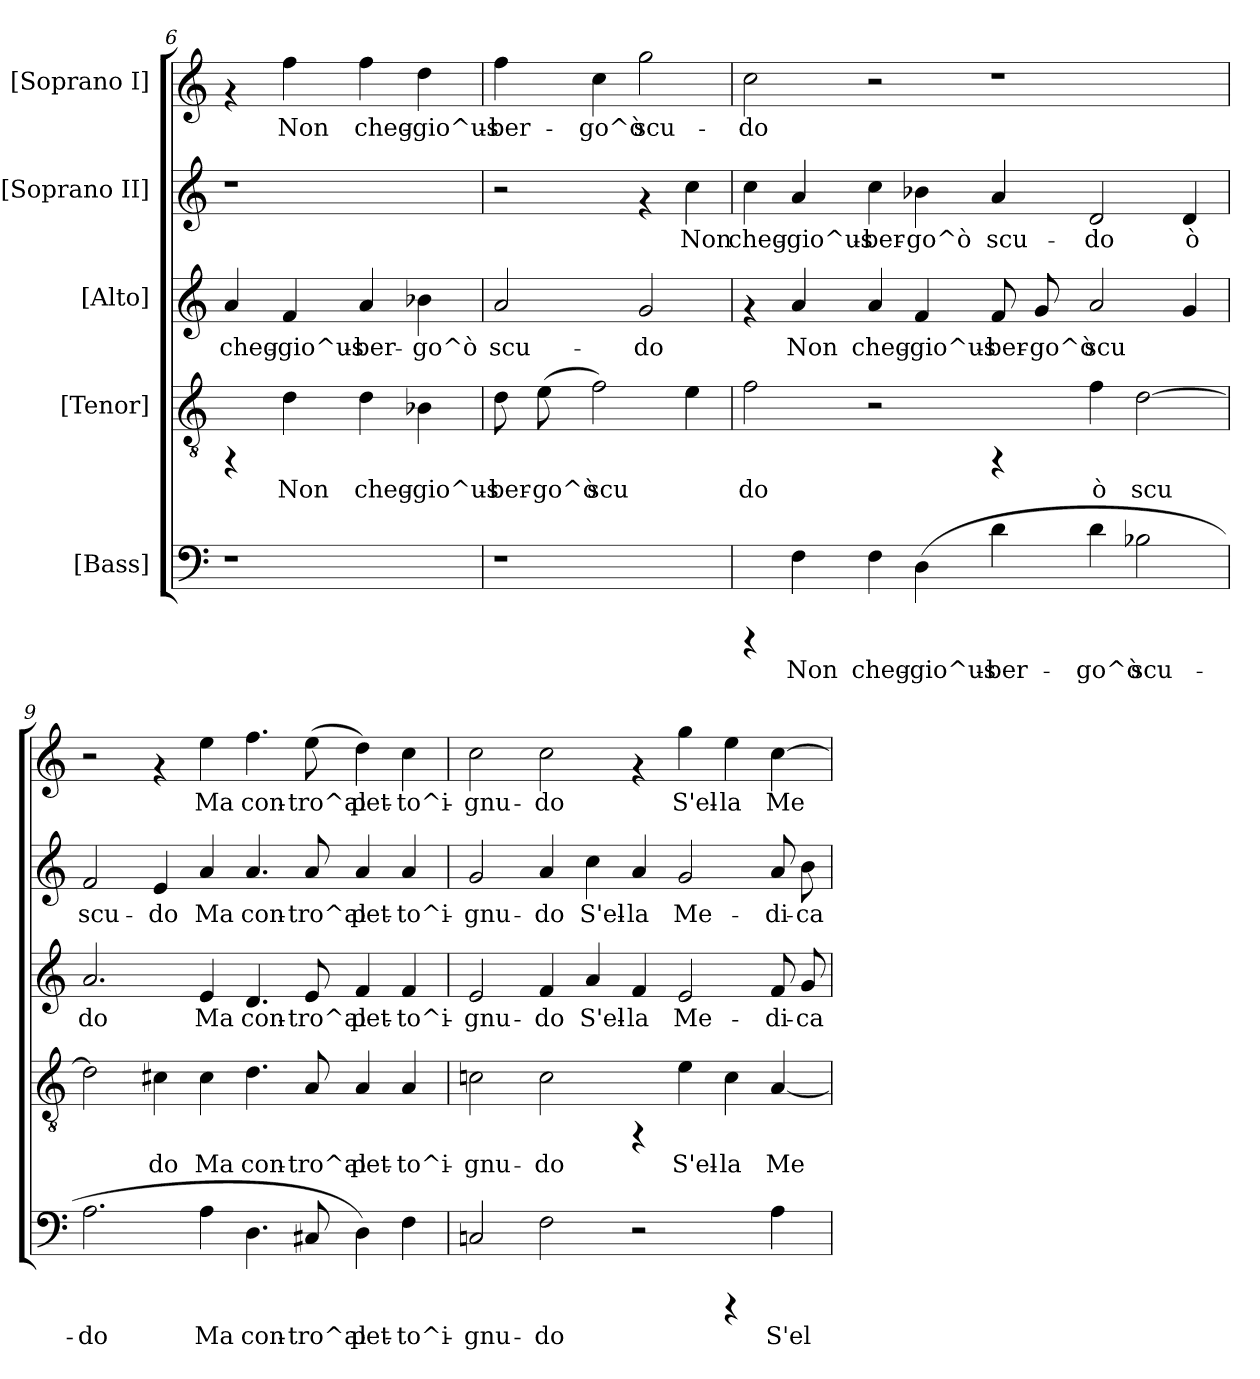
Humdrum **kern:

**kern	**text	**kern	**text	**kern	**text	**kern	**text	**kern	**text
*part5	*part5	*part4	*part4	*part3	*part3	*part2	*part2	*part1	*part1
*staff5	*staff5	*staff4	*staff4	*staff3	*staff3	*staff2	*staff2	*staff1	*staff1
*I"[Bass]	*	*I"[Tenor]	*	*I"[Alto]	*	*I"[Soprano II]	*	*I"[Soprano I]	*
!!LO:PB:g=z
*clefF4	*	*clefGv2	*	*clefG2	*	*clefG2	*	*clefG2	*
*k[]	*	*k[]	*	*k[]	*	*k[]	*	*k[]	*
*C:	*	*C:	*	*C:	*	*C:	*	*C:	*
=6	=6	=6	=6	=6	=6	=6	=6	=6	=6
!	!	!	!	!	!LO:LY:b:cj	!	!	!	!
1r	.	4rFF	.	4a/	cheg-	1r	.	4rf	.
!	!	!	!LO:LY:b:cj	!	!LO:LY:b:cj	!	!	!	!LO:LY:b:cj
.	.	4d\	Non	4f/	-gio^us-	.	.	4ff\	Non
!	!	!	!LO:LY:b:cj	!	!LO:LY:b:cj	!	!	!	!LO:LY:b:cj
.	.	4d\	cheg-	4a/	-ber-	.	.	4ff\	cheg-
!	!	!	!LO:LY:b:cj	!	!LO:LY:b:cj	!	!	!	!LO:LY:b:cj
.	.	4B-X\	-gio^us-	4b-X\	-go^ò	.	.	4dd\	-gio^us-
=7	=7	=7	=7	=7	=7	=7	=7	=7	=7
!	!	!	!LO:LY:b:cj	!	!LO:LY:b:cj	!	!	!	!LO:LY:b:cj
1r	.	8d\	-ber-	2a/	scu-	2r	.	4ff\	-ber-
!	!	!	!LO:LY:b:cj	!	!	!	!	!	!
.	.	(<8e\	-go^ò	.	.	.	.	.	.
!	!	!	!LO:LY:b:cj	!	!	!	!	!	!LO:LY:b:cj
.	.	2f\)	scu-	.	.	.	.	4cc\	-go^ò
!	!	!	!	!	!LO:LY:b:cj	!	!	!	!LO:LY:b:cj
.	.	.	.	2g/	-do	4rf	.	2gg\	scu-
!	!	!	!LO:LY:b:cj	!	!	!	!LO:LY:b:cj	!	!
.	.	4e\	--	.	.	4cc\	Non	.	.
=8	=8	=8	=8	=8	=8	=8	=8	=8	=8
!	!	!	!LO:LY:b:cj	!	!	!	!LO:LY:b:cj	!	!LO:LY:b:cj
4rCCC	.	2f\	-do	4rf	.	4cc\	cheg-	2cc\	-do
!	!LO:LY:b:cj	!	!	!	!LO:LY:b:cj	!	!LO:LY:b:cj	!	!
4F\	Non	.	.	4a/	Non	4a/	-gio^us-	.	.
!	!LO:LY:b:cj	!	!	!	!LO:LY:b:cj	!	!LO:LY:b:cj	!	!
4F\	cheg-	2r	.	4a/	cheg-	4cc\	-ber-	2r	.
!	!LO:LY:b:cj	!	!	!	!LO:LY:b:cj	!	!LO:LY:b:cj	!	!
(<4D\	-gio^us-	.	.	4f/	-gio^us-	4b-X\	-go^ò	.	.
!	!LO:LY:b:cj	!	!	!	!LO:LY:b:cj	!	!LO:LY:b:cj	!	!
4d\	-ber-	4rFF	.	8f/	-ber-	4a/	scu-	1r	.
!	!	!	!	!	!LO:LY:b:cj	!	!	!	!
.	.	.	.	8g/	-go^ò	.	.	.	.
!	!LO:LY:b:cj	!	!LO:LY:b:cj	!	!LO:LY:b:cj	!	!LO:LY:b:cj	!	!
4d\	-go^ò	4f\	ò	2a/	scu-	2d/	-do	.	.
!	!LO:LY:b:cj	!	!LO:LY:b:cj	!	!	!	!	!	!
2B-X\	scu-	[<2d\	scu-	.	.	.	.	.	.
!	!	!	!	!	!LO:LY:b:cj	!	!LO:LY:b:cj	!	!
.	.	.	.	4g/	--	4d/	ò	.	.
!!LO:PB:g=z
=9	=9	=9	=9	=9	=9	=9	=9	=9	=9
!	!LO:LY:b:cj	!	!LO:LY:b:cj	!	!LO:LY:b:cj	!	!LO:LY:b:cj	!	!
2.A\	-do	2d\]	--	2.a/	-do	2f/	scu-	2r	.
!	!	!	!LO:LY:b:cj	!	!	!	!LO:LY:b:cj	!	!
.	.	4c#X\	-do	.	.	4e/	-do	4rf	.
!	!LO:LY:b:cj	!	!LO:LY:b:cj	!	!LO:LY:b:cj	!	!LO:LY:b:cj	!	!LO:LY:b:cj
4A\	Ma	4c#\	Ma	4e/	Ma	4a/	Ma	4ee\	Ma
!	!LO:LY:b:cj	!	!LO:LY:b:cj	!	!LO:LY:b:cj	!	!LO:LY:b:cj	!	!LO:LY:b:cj
4.D\	con-	4.d\	con-	4.d/	con-	4.a/	con-	4.ff\	con-
!	!LO:LY:b:cj	!	!LO:LY:b:cj	!	!LO:LY:b:cj	!	!LO:LY:b:cj	!	!LO:LY:b:cj
8C#X/	-tro^al	8A/	-tro^al	8e/	-tro^al	8a/	-tro^al	(<8ee\	-tro^al
!	!LO:LY:b:cj	!	!LO:LY:b:cj	!	!LO:LY:b:cj	!	!LO:LY:b:cj	!	!LO:LY:b:cj
4D\)	pet-	4A/	pet-	4f/	pet-	4a/	pet-	4dd\)	pet-
!	!LO:LY:b:cj	!	!LO:LY:b:cj	!	!LO:LY:b:cj	!	!LO:LY:b:cj	!	!LO:LY:b:cj
4F\	-to^i-	4A/	-to^i-	4f/	-to^i-	4a/	-to^i-	4cc\	-to^i-
=10	=10	=10	=10	=10	=10	=10	=10	=10	=10
!	!LO:LY:b:cj	!	!LO:LY:b:cj	!	!LO:LY:b:cj	!	!LO:LY:b:cj	!	!LO:LY:b:cj
2Cn/	-gnu-	2cn\	-gnu-	2e/	-gnu-	2g/	-gnu-	2cc\	-gnu-
!	!LO:LY:b:cj	!	!LO:LY:b:cj	!	!LO:LY:b:cj	!	!LO:LY:b:cj	!	!LO:LY:b:cj
2F\	-do	2c\	-do	4f/	-do	4a/	-do	2cc\	-do
!	!	!	!	!	!LO:LY:b:cj	!	!LO:LY:b:cj	!	!
.	.	.	.	4a/	S'el-	4cc\	S'el-	.	.
!	!	!	!	!	!LO:LY:b:cj	!	!LO:LY:b:cj	!	!
2r	.	4rFF	.	4f/	-la	4a/	-la	4rf	.
!	!	!	!LO:LY:b:cj	!	!LO:LY:b:cj	!	!LO:LY:b:cj	!	!LO:LY:b:cj
.	.	4e\	S'el-	2e/	Me-	2g/	Me-	4gg\	S'el-
!	!	!	!LO:LY:b:cj	!	!	!	!	!	!LO:LY:b:cj
4rCCC	.	4c\	-la	.	.	.	.	4ee\	-la
!	!LO:LY:b:cj	!	!LO:LY:b:cj	!	!LO:LY:b:cj	!	!LO:LY:b:cj	!	!LO:LY:b:cj
4A\	S'el-	[<4A/	Me-	8f/	-di-	8a/	-di-	[>4cc\	Me-
!	!	!	!	!	!LO:LY:b:cj	!	!LO:LY:b:cj	!	!
.	.	.	.	8g/	-ca	8b\	-ca	.	.
=	=	=	=	=	=	=	=	=	=
*-	*-	*-	*-	*-	*-	*-	*-	*-	*-
